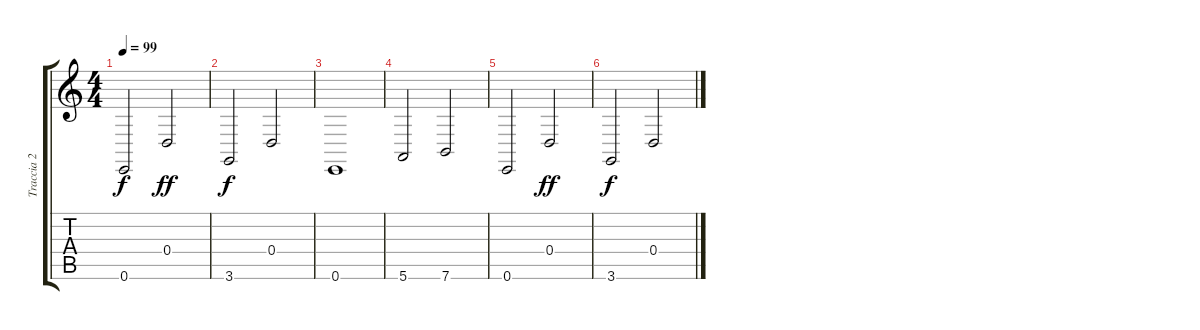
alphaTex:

\track ("Traccia 2" "Traccia 2") {instrument drawbarorgan}
\staff {score tabs}
\tuning (E4 B3 G3 D3 A2 E2) {hide}
\ts (4 4)
\tempo 99
\clef g2
\ks c
0.6.2{dy f} 0.4.2{dy ff} |
3.6.2{dy f} 0.4.2 |
0.6.1 |
5.6.2 7.6.2 |
0.6.2 0.4.2{dy ff} |
3.6.2{dy f} 0.4.2
